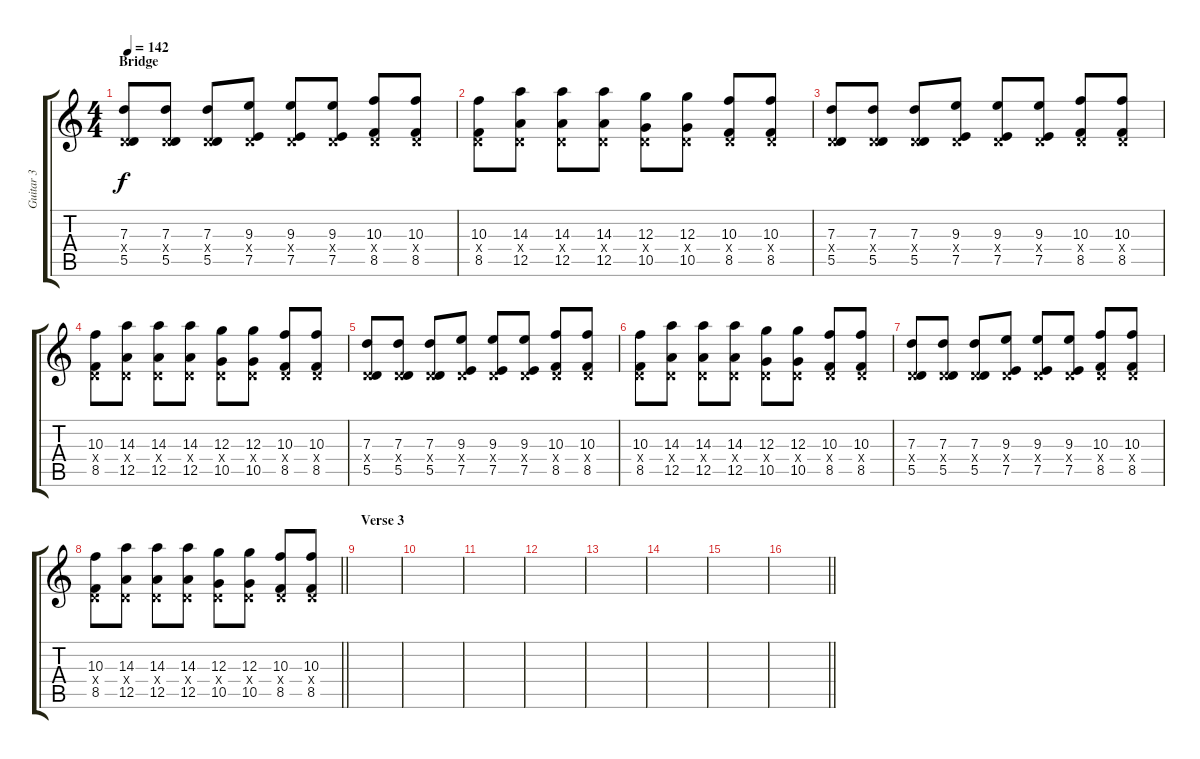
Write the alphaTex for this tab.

\track ("Guitar 3" "Guitar 3") {instrument distortionguitar}
\staff {score tabs}
\tuning (E4 B3 G3 D3 A2 E2) {hide}
\ts (4 4)
\section ("" "Bridge")
\tempo 142
\clef g2
\ks c
(7.3 0.4{x} 5.5).8{dy f balance 0} (7.3 0.4{x} 5.5).8 (7.3 0.4{x} 5.5).8 (9.3 0.4{x} 7.5).8 (9.3 0.4{x} 7.5).8 (9.3 0.4{x} 7.5).8 (10.3 0.4{x} 8.5).8 (10.3 0.4{x} 8.5).8 |
(10.3 0.4{x} 8.5).8 (14.3 0.4{x} 12.5).8 (14.3 0.4{x} 12.5).8 (14.3 0.4{x} 12.5).8 (12.3 0.4{x} 10.5).8 (12.3 0.4{x} 10.5).8 (10.3 0.4{x} 8.5).8 (10.3 0.4{x} 8.5).8 |
(7.3 0.4{x} 5.5).8 (7.3 0.4{x} 5.5).8 (7.3 0.4{x} 5.5).8 (9.3 0.4{x} 7.5).8 (9.3 0.4{x} 7.5).8 (9.3 0.4{x} 7.5).8 (10.3 0.4{x} 8.5).8 (10.3 0.4{x} 8.5).8 |
(10.3 0.4{x} 8.5).8 (14.3 0.4{x} 12.5).8 (14.3 0.4{x} 12.5).8 (14.3 0.4{x} 12.5).8 (12.3 0.4{x} 10.5).8 (12.3 0.4{x} 10.5).8 (10.3 0.4{x} 8.5).8 (10.3 0.4{x} 8.5).8 |
(7.3 0.4{x} 5.5).8{balance 0} (7.3 0.4{x} 5.5).8 (7.3 0.4{x} 5.5).8 (9.3 0.4{x} 7.5).8 (9.3 0.4{x} 7.5).8 (9.3 0.4{x} 7.5).8 (10.3 0.4{x} 8.5).8 (10.3 0.4{x} 8.5).8 |
(10.3 0.4{x} 8.5).8 (14.3 0.4{x} 12.5).8 (14.3 0.4{x} 12.5).8 (14.3 0.4{x} 12.5).8 (12.3 0.4{x} 10.5).8 (12.3 0.4{x} 10.5).8 (10.3 0.4{x} 8.5).8 (10.3 0.4{x} 8.5).8 |
(7.3 0.4{x} 5.5).8 (7.3 0.4{x} 5.5).8 (7.3 0.4{x} 5.5).8 (9.3 0.4{x} 7.5).8 (9.3 0.4{x} 7.5).8 (9.3 0.4{x} 7.5).8 (10.3 0.4{x} 8.5).8 (10.3 0.4{x} 8.5).8 |
\barLineRight lightlight
(10.3 0.4{x} 8.5).8 (14.3 0.4{x} 12.5).8 (14.3 0.4{x} 12.5).8 (14.3 0.4{x} 12.5).8 (12.3 0.4{x} 10.5).8 (12.3 0.4{x} 10.5).8 (10.3 0.4{x} 8.5).8 (10.3 0.4{x} 8.5).8 |
\section ("" "Verse 3")
|
|
|
|
|
|
|
\barLineRight lightlight
